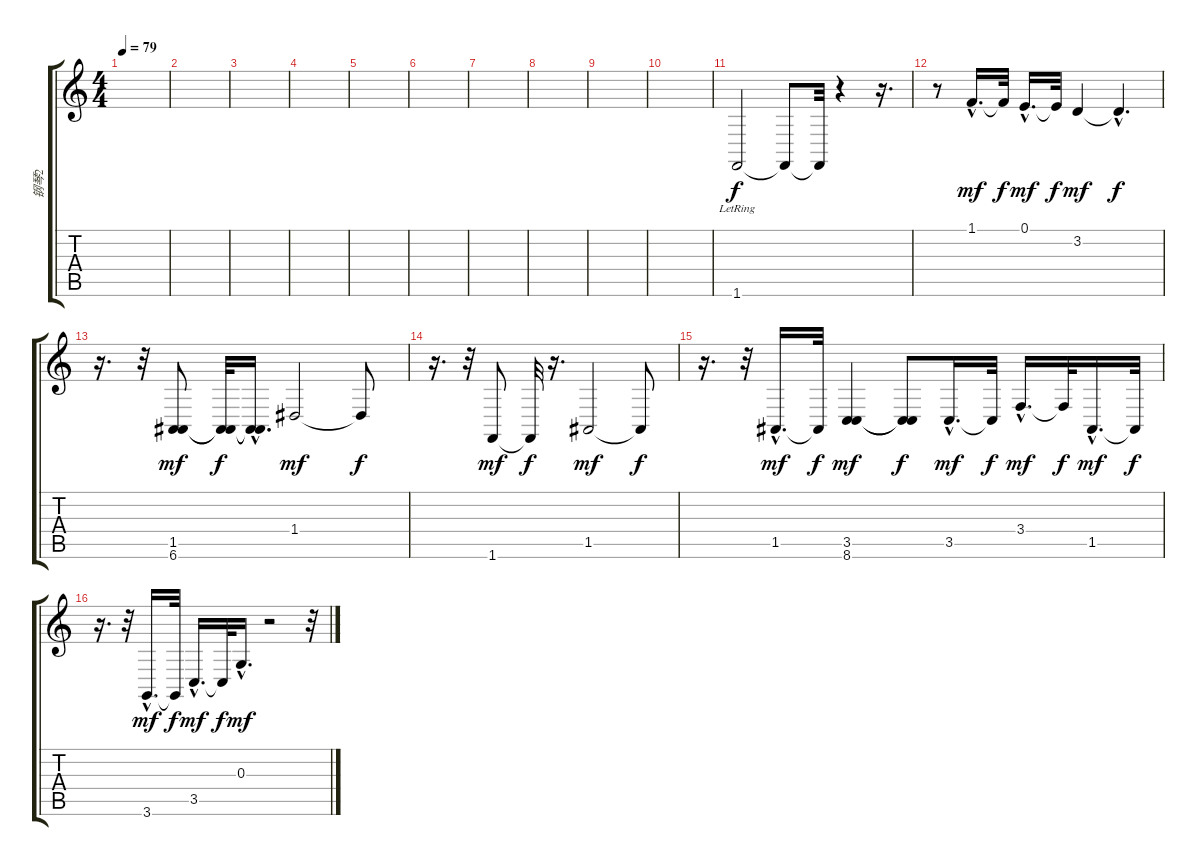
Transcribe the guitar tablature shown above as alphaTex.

\track ("钢琴2" "钢琴2") {instrument electricgrandpiano}
\staff {score tabs}
\tuning (E4 B3 G3 D3 A2 E2) {hide}
\ts (4 4)
\tempo 79
\clef g2
\ks c
|
|
|
|
|
|
|
|
|
|
1.6{lr}.2 1.6{t}.8{dy f} 1.6{t}.32 r.4 r.16{d} |
r.8 1.1{hac}.16{d dy mf} 1.1{t}.32{dy f} 0.1{hac}.16{d dy mf} 0.1{t}.32{dy f} 3.2.4{dy mf} 3.2{hac t}.4{d dy f} |
r.16{d} r.32 (1.5 6.6).8{dy mf} (1.5{t} 6.6{t}).32{dy f} (1.5{hac t} 6.6{hac t}).16{d} 1.4.2{dy mf} 1.4{t}.8{dy f} |
r.16{d} r.32 1.6.8{dy mf} 1.6{t}.32{dy f} r.16{d} 1.5.2{dy mf} 1.5{t}.8{dy f} |
r.16{d} r.32 1.5{hac}.16{d dy mf} 1.5{t}.32{dy f} (3.5 8.6).4{dy mf} (3.5{t} 8.6{t}).8{dy f} 3.5{hac}.16{d dy mf} 3.5{t}.32{dy f} 3.4{hac}.16{d dy mf} 3.4{t}.32{dy f} 1.5{hac}.16{d dy mf} 1.5{t}.32{dy f} |
r.16{d} r.32 3.6{hac}.16{d dy mf} 3.6{t}.32{dy f} 3.5{hac}.16{d dy mf} 3.5{t}.32{dy f} 0.3{hac}.16{d dy mf} r.2 r.32
